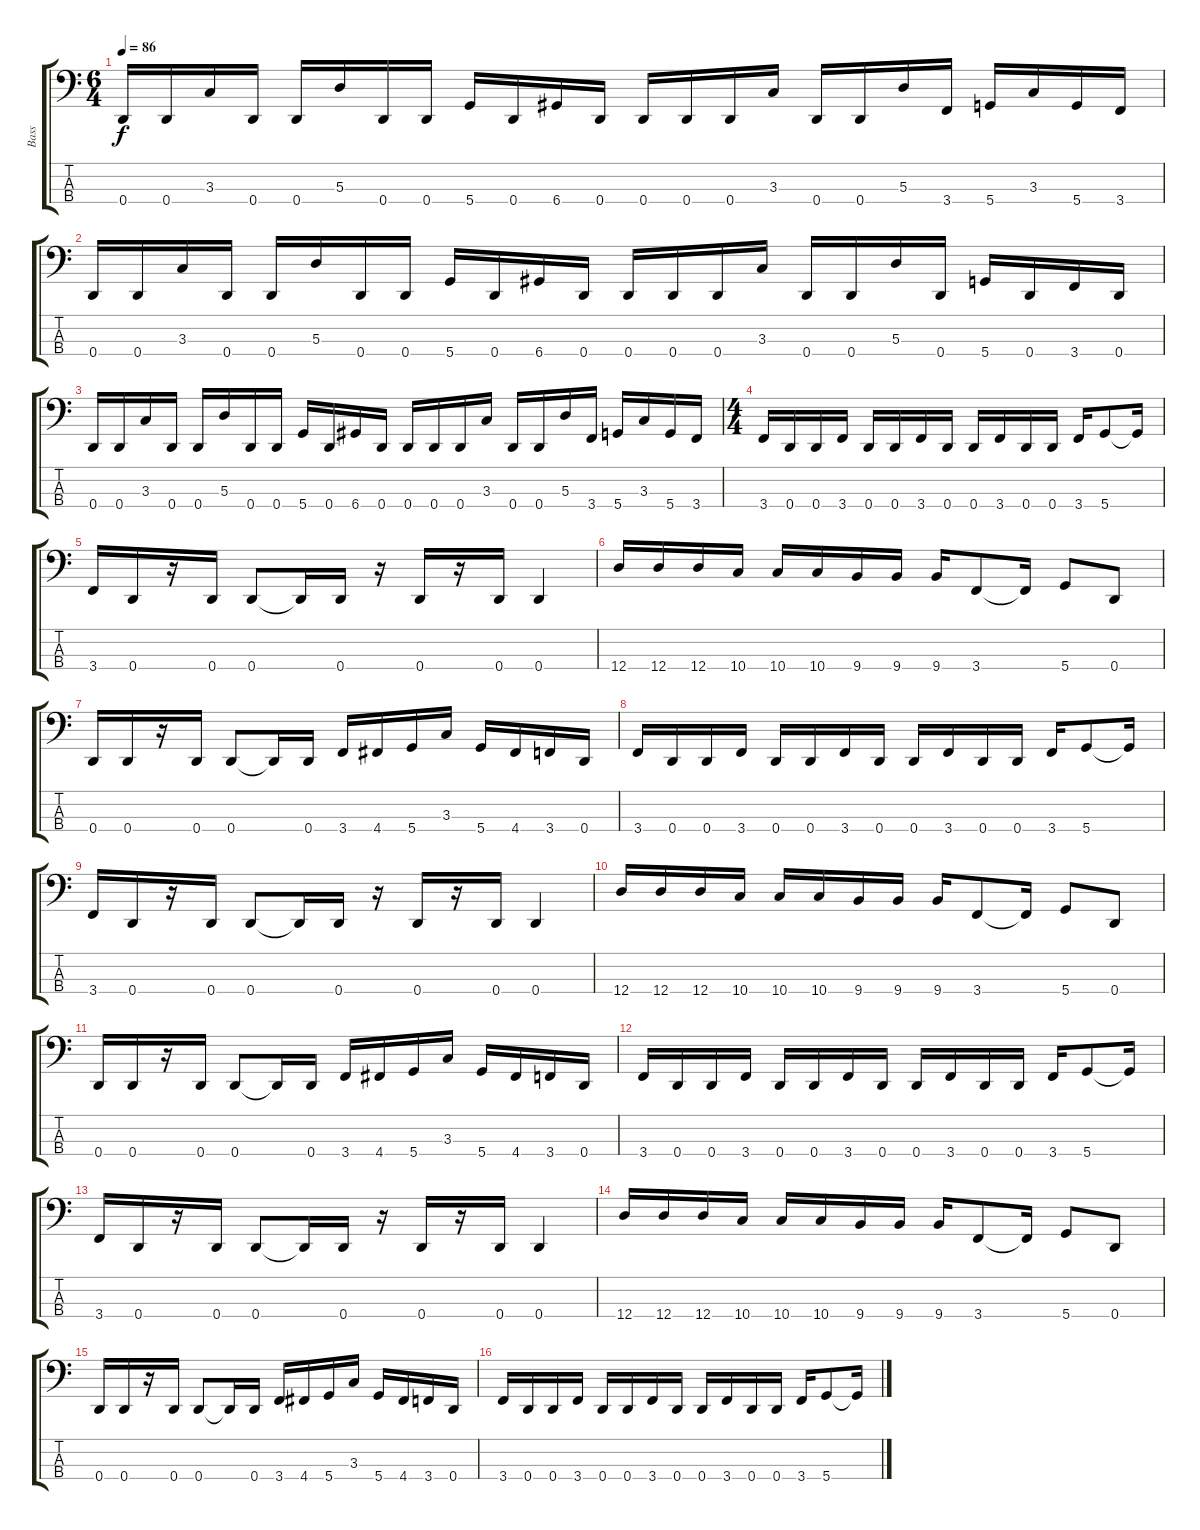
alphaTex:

\track ("Bass" "Bass") {instrument electricbassfinger}
\staff {score tabs}
\tuning (G2 D2 A1 D1) {hide}
\ts (6 4)
\tempo 86
\clef f4
\ks c
0.4.16{dy f} 0.4.16 3.3.16 0.4.16 0.4.16 5.3.16 0.4.16 0.4.16 5.4.16 0.4.16 6.4.16 0.4.16 0.4.16 0.4.16 0.4.16 3.3.16 0.4.16 0.4.16 5.3.16 3.4.16 5.4.16 3.3.16 5.4.16 3.4.16 |
0.4.16 0.4.16 3.3.16 0.4.16 0.4.16 5.3.16 0.4.16 0.4.16 5.4.16 0.4.16 6.4.16 0.4.16 0.4.16 0.4.16 0.4.16 3.3.16 0.4.16 0.4.16 5.3.16 0.4.16 5.4.16 0.4.16 3.4.16 0.4.16 |
0.4.16 0.4.16 3.3.16 0.4.16 0.4.16 5.3.16 0.4.16 0.4.16 5.4.16 0.4.16 6.4.16 0.4.16 0.4.16 0.4.16 0.4.16 3.3.16 0.4.16 0.4.16 5.3.16 3.4.16 5.4.16 3.3.16 5.4.16 3.4.16 |
\ts (4 4)
3.4.16 0.4.16 0.4.16 3.4.16 0.4.16 0.4.16 3.4.16 0.4.16 0.4.16 3.4.16 0.4.16 0.4.16 3.4.16 5.4.8 5.4{t}.16 |
3.4.16 0.4.16 r.16 0.4.16 0.4.8 0.4{t}.16 0.4.16 r.16 0.4.16 r.16 0.4.16 0.4.4 |
12.4.16 12.4.16 12.4.16 10.4.16 10.4.16 10.4.16 9.4.16 9.4.16 9.4.16 3.4.8 3.4{t}.16 5.4.8 0.4.8 |
0.4.16 0.4.16 r.16 0.4.16 0.4.8 0.4{t}.16 0.4.16 3.4.16 4.4.16 5.4.16 3.3.16 5.4.16 4.4.16 3.4.16 0.4.16 |
3.4.16 0.4.16 0.4.16 3.4.16 0.4.16 0.4.16 3.4.16 0.4.16 0.4.16 3.4.16 0.4.16 0.4.16 3.4.16 5.4.8 5.4{t}.16 |
3.4.16 0.4.16 r.16 0.4.16 0.4.8 0.4{t}.16 0.4.16 r.16 0.4.16 r.16 0.4.16 0.4.4 |
12.4.16 12.4.16 12.4.16 10.4.16 10.4.16 10.4.16 9.4.16 9.4.16 9.4.16 3.4.8 3.4{t}.16 5.4.8 0.4.8 |
0.4.16 0.4.16 r.16 0.4.16 0.4.8 0.4{t}.16 0.4.16 3.4.16 4.4.16 5.4.16 3.3.16 5.4.16 4.4.16 3.4.16 0.4.16 |
3.4.16 0.4.16 0.4.16 3.4.16 0.4.16 0.4.16 3.4.16 0.4.16 0.4.16 3.4.16 0.4.16 0.4.16 3.4.16 5.4.8 5.4{t}.16 |
3.4.16 0.4.16 r.16 0.4.16 0.4.8 0.4{t}.16 0.4.16 r.16 0.4.16 r.16 0.4.16 0.4.4 |
12.4.16 12.4.16 12.4.16 10.4.16 10.4.16 10.4.16 9.4.16 9.4.16 9.4.16 3.4.8 3.4{t}.16 5.4.8 0.4.8 |
0.4.16 0.4.16 r.16 0.4.16 0.4.8 0.4{t}.16 0.4.16 3.4.16 4.4.16 5.4.16 3.3.16 5.4.16 4.4.16 3.4.16 0.4.16 |
3.4.16 0.4.16 0.4.16 3.4.16 0.4.16 0.4.16 3.4.16 0.4.16 0.4.16 3.4.16 0.4.16 0.4.16 3.4.16 5.4.8 5.4{t}.16
